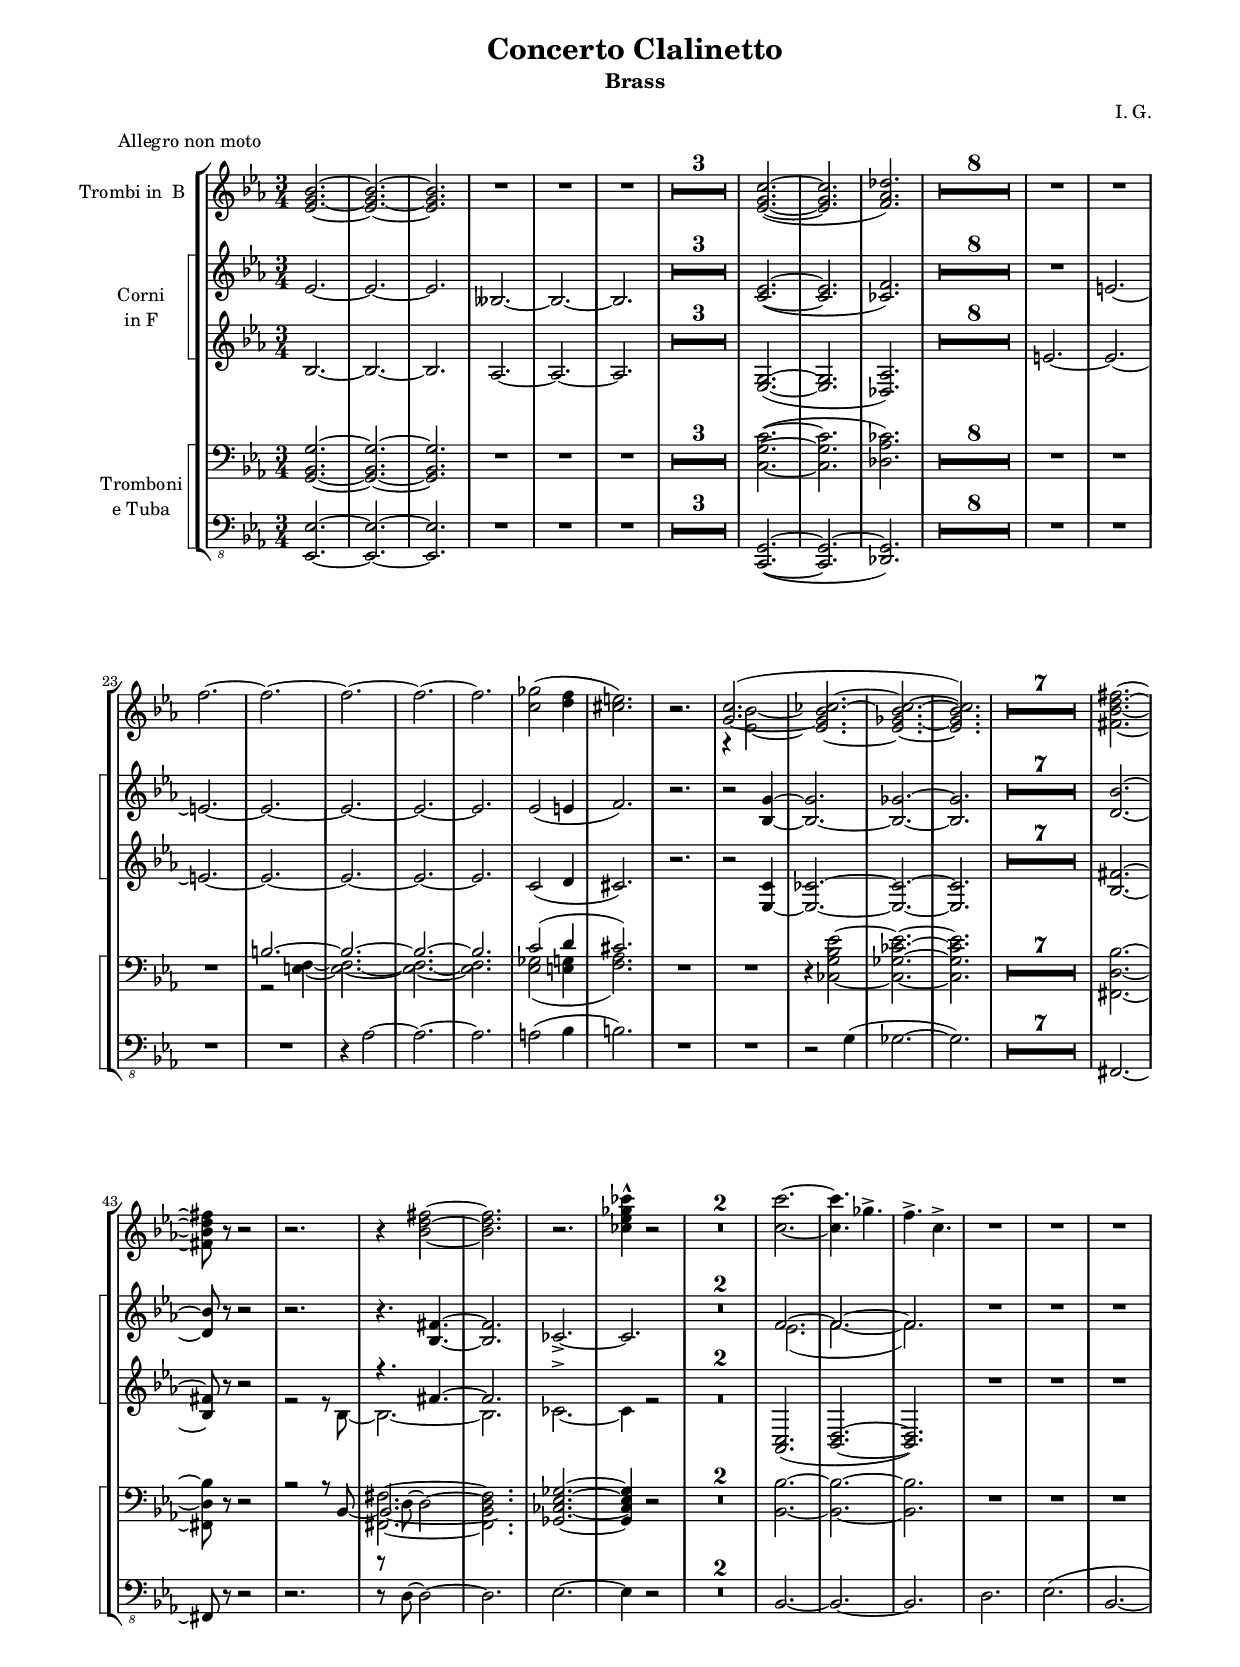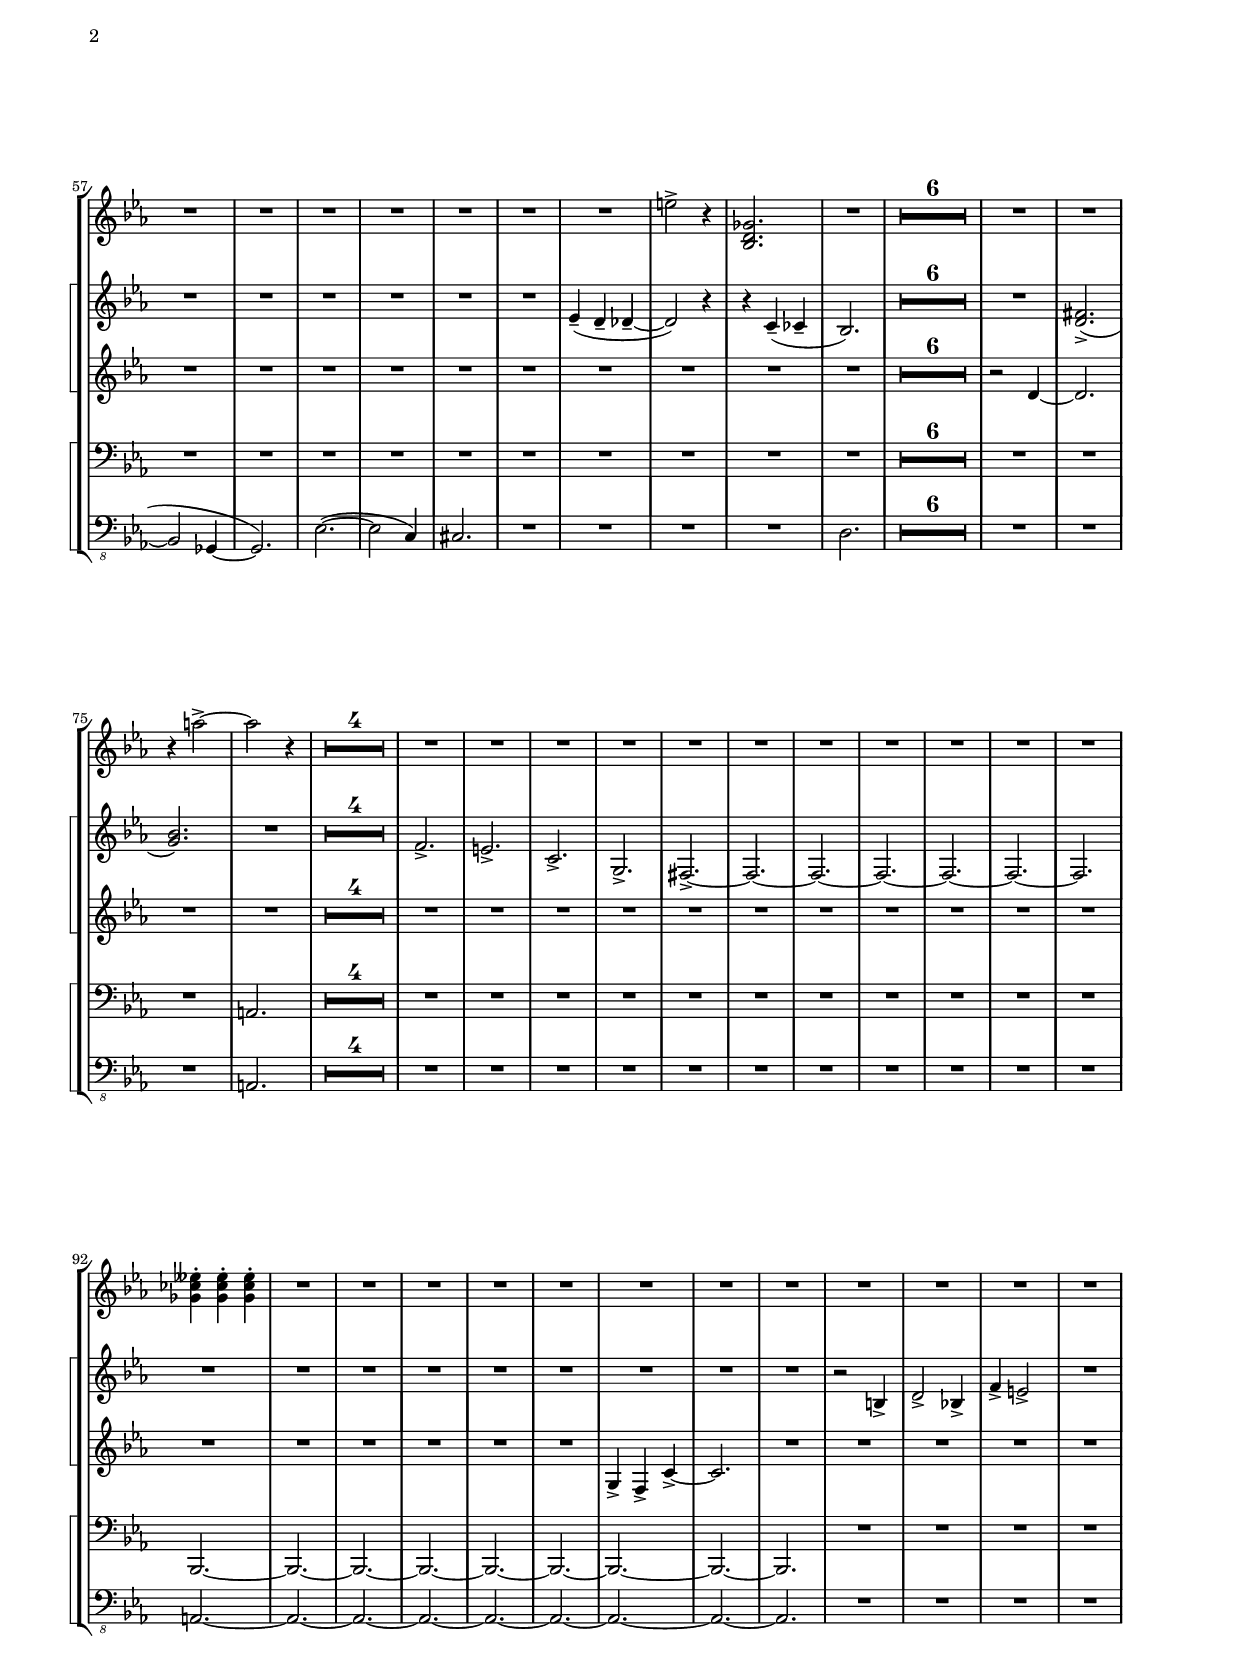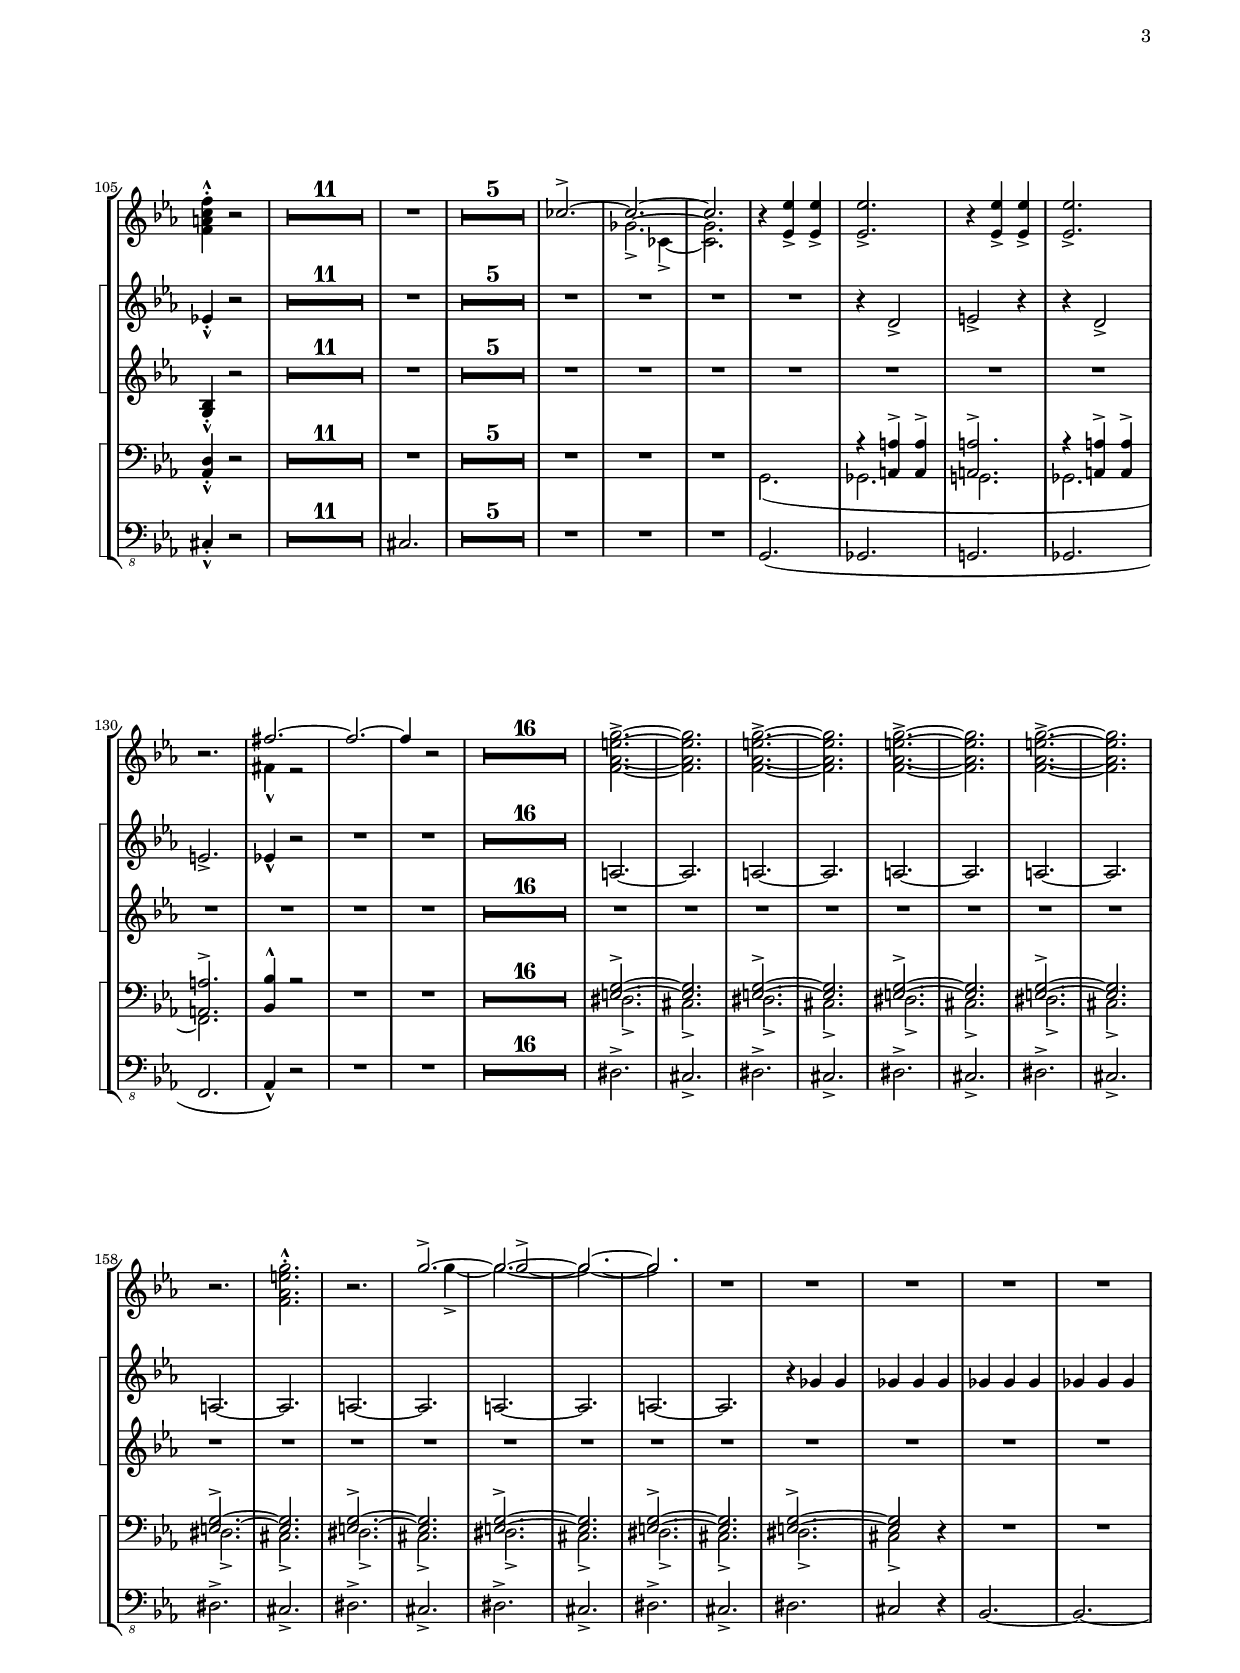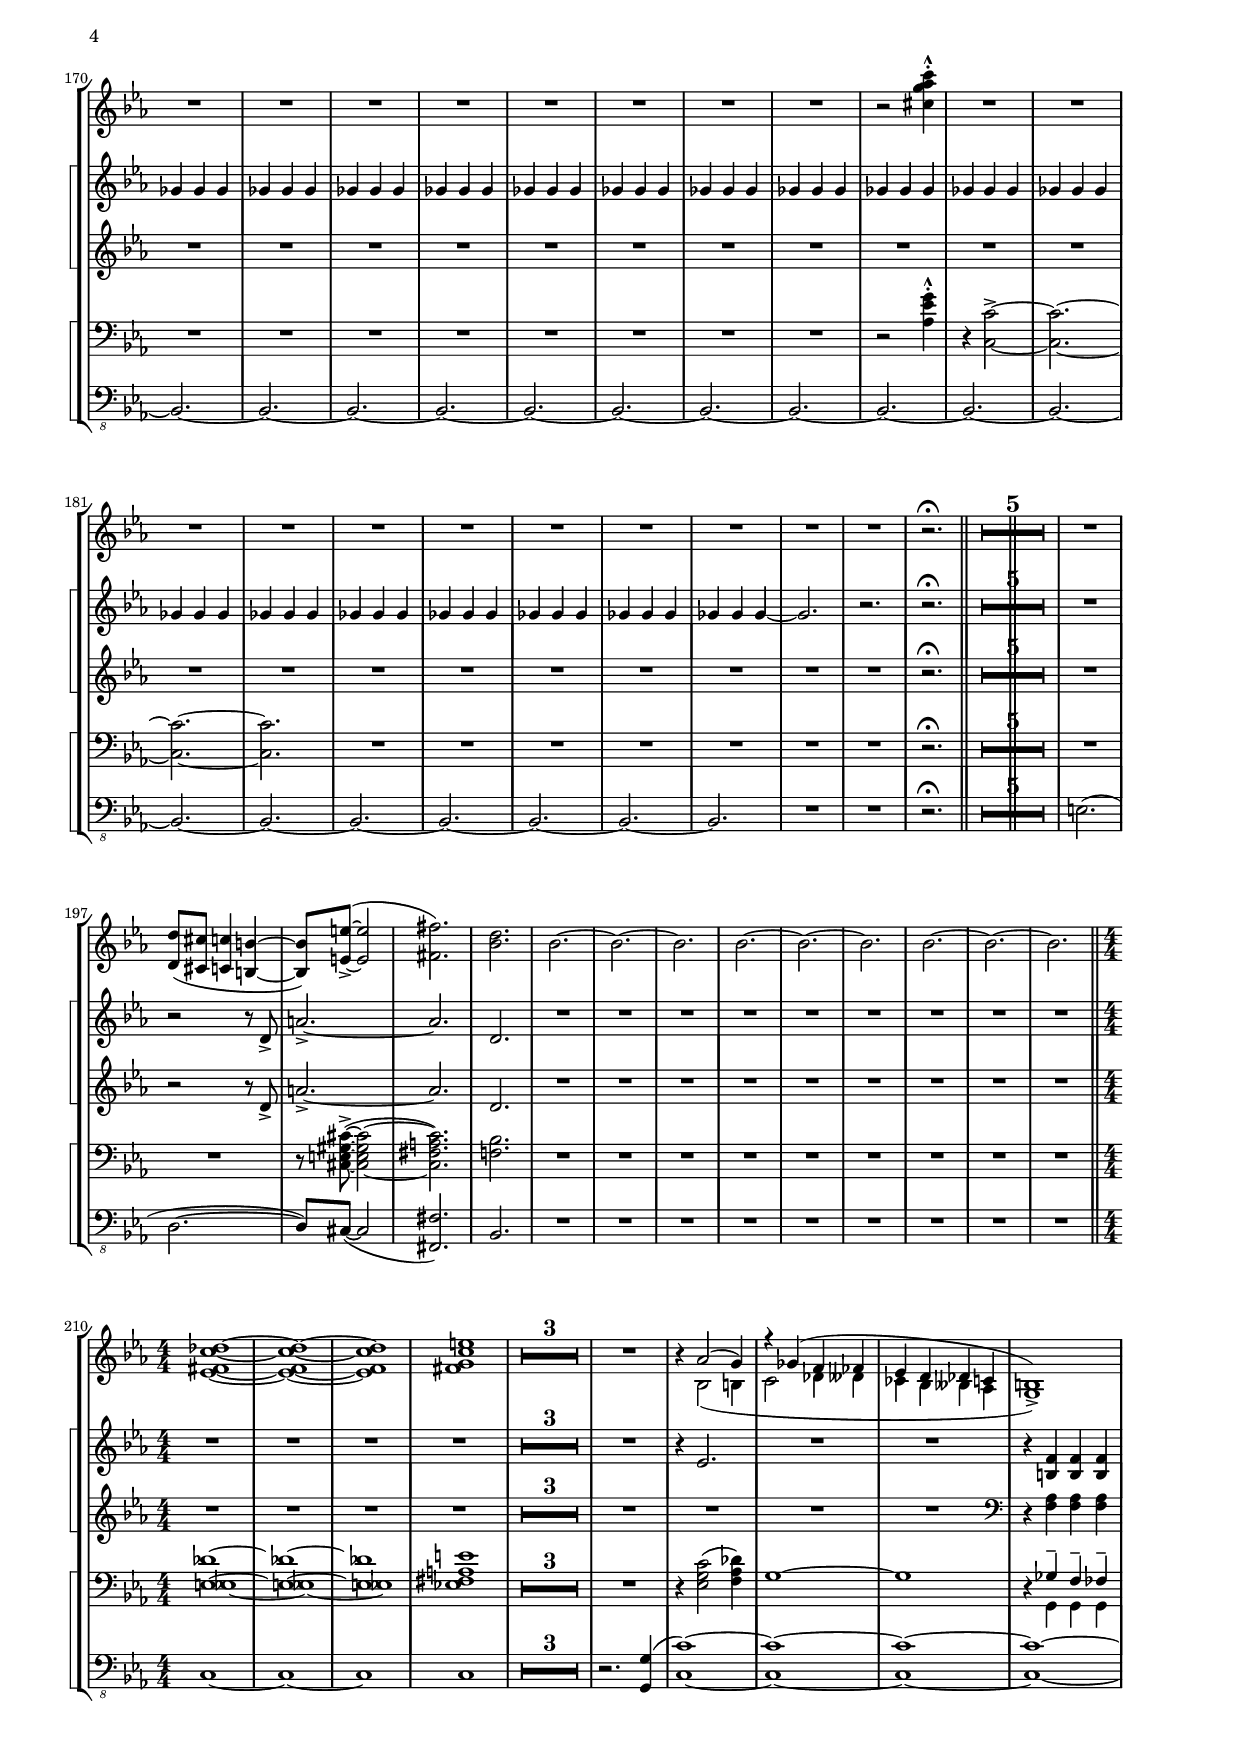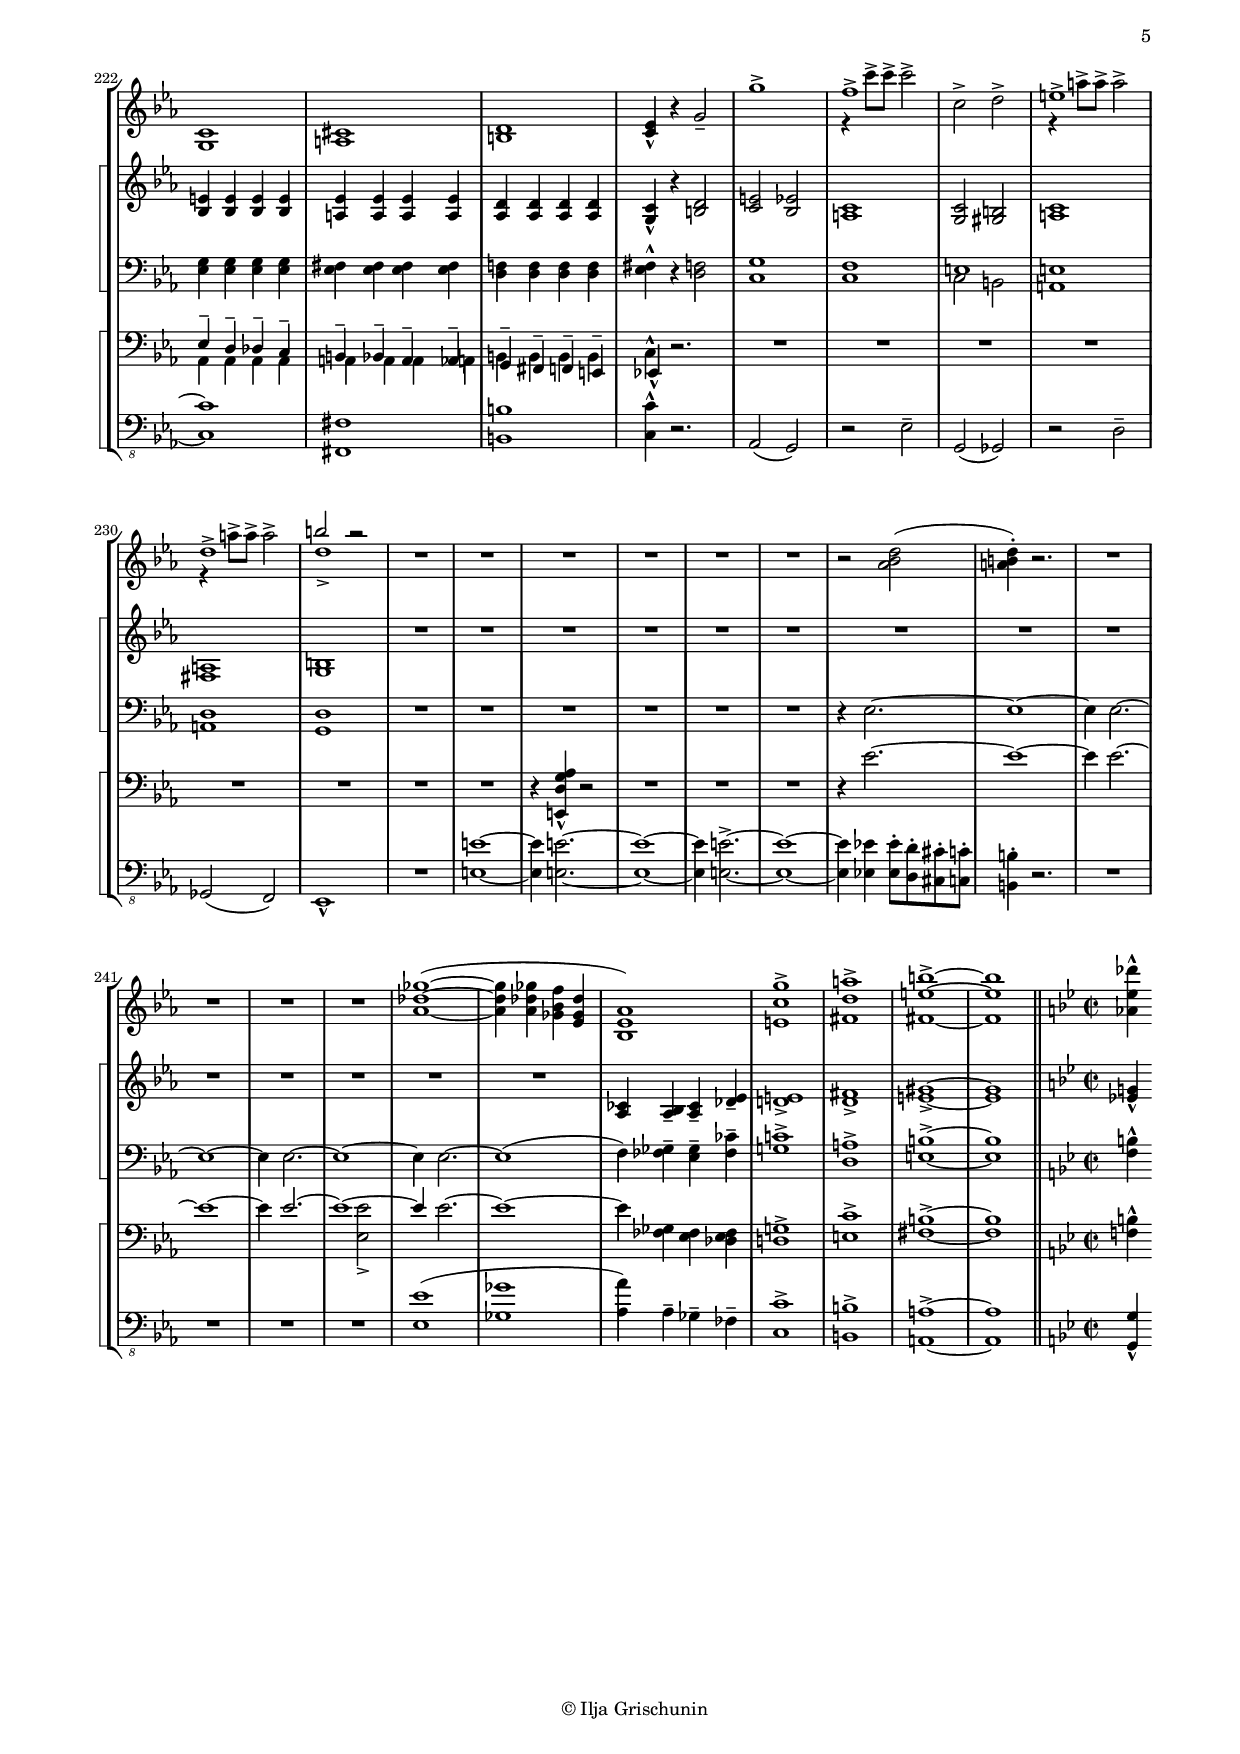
\version "2.19.15"
%\version "2.18.0"

\language "deutsch"

\header {
  title = "Concerto Clalinetto"
  subtitle = "Brass"
  meter = "Allegro non moto"
  composer = "I. G."
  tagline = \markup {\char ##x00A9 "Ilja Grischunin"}
}

#(ly:set-option 'relative-includes #t)
#(set-global-staff-size 16)

\paper {
  #(set-paper-size "a4")
  top-system-spacing.basic-distance = #25
  top-markup-spacing.basic-distance = #8
  markup-system-spacing.basic-distance = #8
  system-system-spacing.basic-distance = #28
  last-bottom-spacing.basic-distance = #15
  two-sided = ##t
  inner-margin = 20
  outer-margin = 15
}

\layout {
  \context {
    \Score
    %\remove "Bar_number_engraver"
  }
  \override Staff.InstrumentName.self-alignment-X = #RIGHT
}

\version "2.19.15"
%\version "2.18.0"

\language "deutsch"

makeOctaves =
#(define-music-function (parser location arg mus)
   (integer? ly:music?)
   #{<<  \withMusicProperty #'to-relative-callback
         #(lambda (m p)
            (let ((mu (ly:music-property m 'element)))
              (ly:music-transpose mu (ly:make-pitch (- arg) 0 0))
              (ly:make-music-relative! mu p)
              (ly:music-transpose mu (ly:make-pitch arg 0 0)))
            p)
         \transpose c' $(ly:make-pitch arg 0 0) $mus
         $mus
     >>
   #})

trumpetMusic = \relative es' {
  \time 3/4
  \key es \major
  \override MultiMeasureRest.expand-limit = #2
  \set Score.skipBars = ##t
  <es g b>2.~ q~ q R2.*6 <es g c>2.~( q <f as des>) R2.*10  f'2.~ f~ f~ f~ f
  <c ges'>2( <d f>4 <cis e>2.) r2.
  <<
    {
      <g_~ c>2.( <es_~ g b~ ces~><es_~ ges_~ b^~ ces^~> q)
    }
    \\
    {
      r4 <es~ b'^~>2_~ \hideNotes q2.
    }
  >>
  R2.*7 <fis b d fis>2.~ q8 r r2 r2. r4 <b d fis>2~ q2. r <ces es ges ces>4-^ r2 R2.*2
  <c c'>2.~ q4. ges'-> f-> c-> R2.*10 e2-> r4 <b, d ges>2.R2.*9 r4 a''2->~ a r4 R2.*15
  <ges, ces eses>4-. q-. q-. R2.*12 <f a c f>4-.-^ r2 R2.*17
  <<
    {
      ces'2.->~ ces~ ces
    }
    \\
    {
      s2. ges->^~ ges
    }
    \\
    {
      \voiceTwo
      s2. s2 ces,4->~ ces2.
    }
  >>
  r4 <es es'>-> q-> q2.-> r4 q-> q-> q2.-> r
  <<
    {
      fis'~ fis~ fis4 b,2\rest R2.*16
    }
    \\
    {
      fis4-^ r2 s2. s
    }
  >>
  \repeat unfold 4 {<f as e' g>2.->~ q} r2. q2.-.-^ r2.
  <<
    {
      g'2.->~ g~ g~ g
    }
    \\
    {
      s2 g4->~ g2.~ g~ g
    }
    \\
    {
      \voiceTwo
      s2. s4 \stemUp g2^>~ \hideNotes g2.~ g
    }
  >>
  R2.*13 r2 <cis, g' as c>4-.-^ R2.*11 r2.\fermata
  %%%%%%%%%%%%%%%%%%%
  \bar "||" \cadenzaOn R1*10 \cadenzaOff \bar "||"
  %%%%%%%%%%%%%%%%%%%
  R2.*6
  \makeOctaves #-1 {d8( cis c4 h~ h8) e(->~ e2 fis2.)}<b, d>
  b~ b~ b b~ b~ b b~ b~ b
  \bar "||"
  \numericTimeSignature
  \time 4/4
  <es, fis c' des>1~ q~ q <fis g c e> R1*4 r4
  <<
    {
      as2( g4) r ges( f fes es d des c h1)
    }
    \\
    {
      b2( h4 c2 des4 deses ces b heses as g1->)
    }
  >>
  <g c><a cis><h d><c es>4-^ r g'2-- g'1->
  <<
    {
      f->
    }
    \\
    {
      r4 c'8^> c^> c2^>
    }
  >>
  c,-> d->
  <<
    {
      e1-> d-> h'2 r
    }
    \\
    {
      \repeat unfold 2 {r4 a8^> a^> a2^>} d,1->
    }
  >>
  R1*6 r2 <as b d>( <a h d>4)-. r2. R1*4 <as des ges>1~(
  q4 q <ges b f'><es ges des'><b es as>1)
  <e c' g'>1-><fis d' a'>-><fis e' h'>->~ q
  \bar "||"
  %%%%%%%%%%%%%%%%%%%%%%%%%%%
  \key b \major
  \defaultTimeSignature
  \time 2/2
  <as es' des'>4-^
}

\version "2.19.15"
%\version "2.18.0"

\language "deutsch"

cornoOneMusic = \relative es' {
  \time 3/4
  \key es \major
  \override MultiMeasureRest.expand-limit = #2
  \set Score.skipBars = ##t
  es2.~ es~ es heses~ heses~ heses R2.*3 <c es>2.~( q <ces f>) R2.*9  e2.~ e~ e~ e~ e~ e
  es2( e4 f2.) r2. r2 <b, g'>4~ <b~ g'>2.<b ges'>~ q
  R2.*7 <d b'>2.~ q8 r r2 r2. r4. <b fis'>~ q2. ces->~ ces R2.*2
  <<
    {
      f2.~ f~ f
    }
    \\
    {
      es( f~ f)
    }
  >>
  R2.*9 es4--( d-- des--~ des2) r4 r c--( ces-- b2.) R2.*7 <d fis>2.->( <g b>) R2.*5
  f2.-> e-> c-> g-> fis->~ fis~ fis~ fis~ fis~ fis~ fis R2.*9 r2 h4-> d2-> b!4-> f'4-> e2->
  R2. es!4-.-^ r2 R2.*21 r4 d2-> e-> r4 r d2-> e2.-> es!4-^ r2 R2.*18
  \repeat unfold 8 {a,2.~ a} r4 ges' ges \repeat unfold 20 {ges4 ges ges} ges4 ges ges~ ges2.
  r2. r\fermata
  %%%%%%%%%%%%%%%%%%%
  \bar "||" \cadenzaOn R1*10 \cadenzaOff \bar "||"
  %%%%%%%%%%%%%%%%%%%
  R2.*6
  r2 r8 d-> a'2.->~ a d, R2.*9
  \bar "||"
  \numericTimeSignature
  \time 4/4
  R1*8 r4 es2. R1*2 r4 <h f'> q q <b e> q q q <a es'> q q q <as d> q q q
  <g c>-^ r <h d>2<c e><b es><a c>1<g c>2<gis h><a c>1<fis a><g h> R1*14
  <as ces>4<as b>--<as ces>--<des es>--<d! e!>1-><d fis>-><e gis>->~ q
  \bar "||"
  %%%%%%%%%%%%%%%%%%%%%%%%%%%
  \key b \major
  \defaultTimeSignature
  \time 2/2
  <es! g!>4-^
}

\version "2.19.15"
%\version "2.18.0"

\language "deutsch"

cornoTwoMusic = \relative es' {
  %\clef bass
  \time 3/4
  \override MultiMeasureRest.expand-limit = #2
  \key es \major
  \set Score.skipBars = ##t
  b2.~ b~ b as~ as~ as R2.*3 <es g>2.~( q <des as'>) R2.*8  e'2.~ e~ e~ e~ e~ e~ e
  c2( d4 cis2.) r2. r2 <es,_~ c'>4<es ces'>2.~ q~ q
  R2.*7 <b' fis'>2.~ q8 r r2
  <<
    {
      s2. r4. fis'~ fis2. s2.*2
    }
    \\
    {
      r2 r8 b,~ b2.~ b ces^>~ ces4 r2 R2.*2
    }
  >>
  <as, c>2.(<b d>~ q) R2.*19 r2 d'4~ d2.
  R2.*23 g,4-> f-> c'->~ c2. R2.*5 <g b>4-.-^ r2
  R2.*26 R2.*18 R2.*40  r2.\fermata
  %%%%%%%%%%%%%%%%%%%
  \bar "||" \cadenzaOn R1*10 \cadenzaOff \bar "||"
  %%%%%%%%%%%%%%%%%%%
  R2.*6
  %\clef treble
  r2 r8 d'-> a'2.->~ a d, R2.*9
  \bar "||"
  \numericTimeSignature
  \time 4/4
  R1*11
  \clef bass
  r4 <f, as> q q <es g> q q q <es fis> q q q <d f!><d f> q q
  <es fis>-^ r <d f>2<c g'>1<c f>
  <<
    {
      e
    }
    \\
    {
      c2 h
    }
  >>
  <a e'>1<a d><g d'> R1*6 r4 \repeat unfold 3 {es'2.~ es1~ es4}
  es2.~ es1( f4) <fes ges>--<es ges>--<fes ces'>--
  <g! c!>1-><d a'>-><e h'>->~ q
  \bar "||"
  %%%%%%%%%%%%%%%%%%%%%%%%%%%
  \key b \major
  \defaultTimeSignature
  \time 2/2
  <f h>4-^
}

\version "2.19.15"
%\version "2.18.0"

\language "deutsch"

trombonMusic = \relative es {
  \clef bass
  \time 3/4
  \key es \major
  \override MultiMeasureRest.expand-limit = #2
  \set Score.skipBars = ##t
  <g, b g'>2.~ q~ q R2.*6 <c g' c>2.~( q <des as' ces>) R2.*11
  <<
    {
      h'2.~ h~ h~ h c2( d4 cis2.)
    }
    \\
    {
      r2 <e, f>4~ q2.~ q~ q <es ges>2( <e g>4 <f as>2.)
    }
  >>
  R2.*2 r4 <ces~ g' b~ es~>2<ces ges' ces es>2.~ q
  R2.*7 <fis, d' b'>2.~ q8 r r2
  <<
    {
      r2 r8 b_~ b2._~ \hideNotes b
    }
    \\
    {
      s2. <fis~ fis'^~> <fis b d fis>
    }
    \\
    {
      \voiceTwo
      s2. r8 d'^~ d2^~ \hideNotes d2.
    }
  >>
  <ges, ces es ges>~ q4 r2 R2.*2 <b b'>2.~ q~ q R2.*22 a2. R2.*15
  \repeat unfold 8 {b,2.~} b R2.*4 <as' d>4-.-^ r2 R2.*20
  <<
    {
      s2. r4 <a a'>-> q-> q2.-> r4 q-> q-> q2.-> <b b'>4-^ r2
    }
    \\
    {
      g2.( ges g! ges f) s
    }
  >>
  R2.*18
  \repeat unfold 8 {
    <<
      {
        <e' g>2.->~ q
      }
      \\
      {
        dis2.-> cis->
      }
    >>
  }
  <<
    {
      <e g>2.->~ q2
    }
    \\
    {
      dis2.-> cis2->
    }
  >>
  r4 R2.*10 r2 <as' es' g>4-.-^ r <c, c'>2->~ q2.~ q~ q 
  R2.*7 r2.\fermata
  %%%%%%%%%%%%%%%%%%%
  \bar "||" \cadenzaOn R1*10 \cadenzaOff \bar "||"
  %%%%%%%%%%%%%%%%%%%
  R2.*7
  r8 <cis e gis cis>(->~ q2~ <cis fis a cis>2.)<f! b> R2.*9
  \bar "||"
  \numericTimeSignature
  \time 4/4
  \repeat unfold 2 {
    <<
      {
        %\once \override Stem.length = #12
        %\displaceHeads #'(0.9 -0.001)
        \once \override Accidental.extra-offset = #'(.5 . 0)
        <e! des'!>1~
      }
      \\
      {
        \voiceThree
        \once \override NoteHead.X-offset = #.5
        %\once \override Stem.rotation = #'(40 0 0)
        %\once \override Stem.extra-offset = #'(0.2 . -0.2)
        %Z%\once \override Stem.length = #9.5
        %\hide Flag
        %\once \override Flag.stencil = ##f
        \once \override Accidental.extra-offset = #'(4 . 0)
        es!_~
      }   
    >>
  }
  <<
    {
      %\once \override Stem.length = #12
      %\displaceHeads #'(0.9 -0.001)
      \once \override Accidental.extra-offset = #'(.5 . 0)
      <e! des'!>1
    }
    \\
    {
      \voiceThree
      \once \override NoteHead.X-offset = #.5
      %\once \override Stem.rotation = #'(40 0 0)
      %\once \override Stem.extra-offset = #'(0.2 . -0.2)
      %\once \override Stem.length = #9.5
      %\hide Flag
      %\once \override Flag.stencil = ##f
      \once \override Accidental.extra-offset = #'(4 . 0)
      es!
    }   
  >>
  <es! fis a e'> R1*4 r4 <es g c>2(<f as des>4) g1~ g r4 
  <<
    {
      ges-- f-- fes-- es-- d-- des-- c--
      h-- b-- a-- 
      \once \override Accidental.extra-offset = #'(1.3 . 0)
      as-- g-- fis-- f-- e-- es!_^
    }
    \\
    {
      g g g as as as as a a 
      \once \override NoteColumn.force-hshift = #1
      a 
      %\once \override NoteHead.X-offset = #1.9
      %\once \override Stem.extra-offset = #'(1.9 . 0)
      \once \override NoteColumn.force-hshift = #1.5
      \once \override Accidental.extra-offset = #'(2.35 . 0)
      a!
      h h h h c^^
    }
  >>
  r2. R1*8 r4 <e, d' g as>4-^ r2 R1*3 r4
  \repeat unfold 2 {es''2.~ es1~ es4}
  <<
    {
      es2.~ es1~ es4
    }
    \\
    {
      s2. s2 <es, es'>-> s4
    }
  >>
  es'2.~ es1~ es4 <fes, ges><es fes><des es fes>
  <d! g!>1-><e c'>-><fis h>->~ q
  \bar "||"
  %%%%%%%%%%%%%%%%%%%%%%%%%%%
  \key b \major
  \defaultTimeSignature
  \time 2/2
  <f! h>4-^
}

\version "2.19.15"
%\version "2.18.0"

\language "deutsch"

makeOctaves =
#(define-music-function (parser location arg mus)
   (integer? ly:music?)
   #{<<  \withMusicProperty #'to-relative-callback
         #(lambda (m p)
            (let ((mu (ly:music-property m 'element)))
              (ly:music-transpose mu (ly:make-pitch (- arg) 0 0))
              (ly:make-music-relative! mu p)
              (ly:music-transpose mu (ly:make-pitch arg 0 0)))
            p)
         \transpose c' $(ly:make-pitch arg 0 0) $mus
         $mus
     >>
   #})

tubaMusic = \relative {
  \clef "bass_8"
  \time 3/4
  \key es \major
  \override MultiMeasureRest.expand-limit = #2
  \set Score.skipBars = ##t
  <es,, es'>2.~ q~ q R2.*6 <c g'>2.~( <c g'^~><des g>) R2.*12
  r4 as''2~ as2.~ as a2( b4 h2.) R2.*2 r2 g4( ges2.~ ges)
  R2.*7 fis,2.~ fis8 r r2 r2. r8 d'~ d2~ d2. es~ es4 r2 R2.*2
  b2.~ b~ b d es( b~ b2 ges4~ ges2.) es'~( es2 c4) cis2. R2.*4
  d2. R2.*9 a2. R2.*15 \repeat unfold 8 {a2.~} a R2.*4 cis4-.-^ r2
  R2.*11 cis2. R2.*8 g2.( ges g! ges f as4-^) r2 R2.*18
  \repeat unfold 8 {dis2.-> cis->} dis cis2 r4
  \repeat unfold 19 {b2.~} b2. R2.*2 r2.\fermata
  %%%%%%%%%%%%%%%%%%%
  \bar "||" \cadenzaOn R1*10 \cadenzaOff \bar "||"
  %%%%%%%%%%%%%%%%%%%
  R2.*5
  e2.( d^~ d8) cis(~ cis2 <fis, fis'>2.) b R2.*9
  \bar "||"
  \numericTimeSignature
  \time 4/4
  c1~ c~ c c R1*3 
  r2.\makeOctaves #1 {g4( c1)~ c~ c~ c~ c fis, h c4-^} r2.
  as2( g) r es'-- g,( ges) r d'-- ges,( f) es1-^ R1
  \makeOctaves #1 {
    e'1~ e4 e2.~ e1~ e4 e2.->~ e1~ e4 es es8-. d-. cis-. c-. 
    h4-. r2. R1*4 es1( ges as4)
  } as-- ges-- fes-- \makeOctaves #1 {c1-> h-> a->~ a}
  \bar "||"
  %%%%%%%%%%%%%%%%%%%%%%%%%%%
  \key b \major
  \defaultTimeSignature
  \time 2/2
  <g g'>4-^
}


\score {
  \new StaffGroup = "StaffGroup_brass" <<
    \new Staff = "Staff_trumpet" {
      \set Staff.instrumentName = #"Trombi in  B"
      %\transpose b c'
      \trumpetMusic
    }
    \new StaffGroup = "GrandStaff_corni" \with {
      instrumentName = \markup {
        \center-column {
          "Corni"
          \line { "in F" }
        }
      }
      systemStartDelimiter = #'SystemStartSquare
    }
    <<
      \new Staff = "Staff_hornI" {
        %\transpose f c'
        \cornoOneMusic
      }
      \new Staff = "Staff_horn2" {
        %\transpose f c'
        \cornoTwoMusic
      }
    >>
    \new StaffGroup = "GrandStaff_trombon_e_tuba" \with {
      instrumentName = \markup {
        \center-column {
          "Tromboni"
          \line { "e Tuba" }
        }
      }
      systemStartDelimiter = #'SystemStartSquare
    }
    <<
      \new Staff = "Staff_trombon" {
        \trombonMusic
      }
      \new Staff = "Staff_tuba" {
        \tubaMusic
      }
    >>
  >>
}